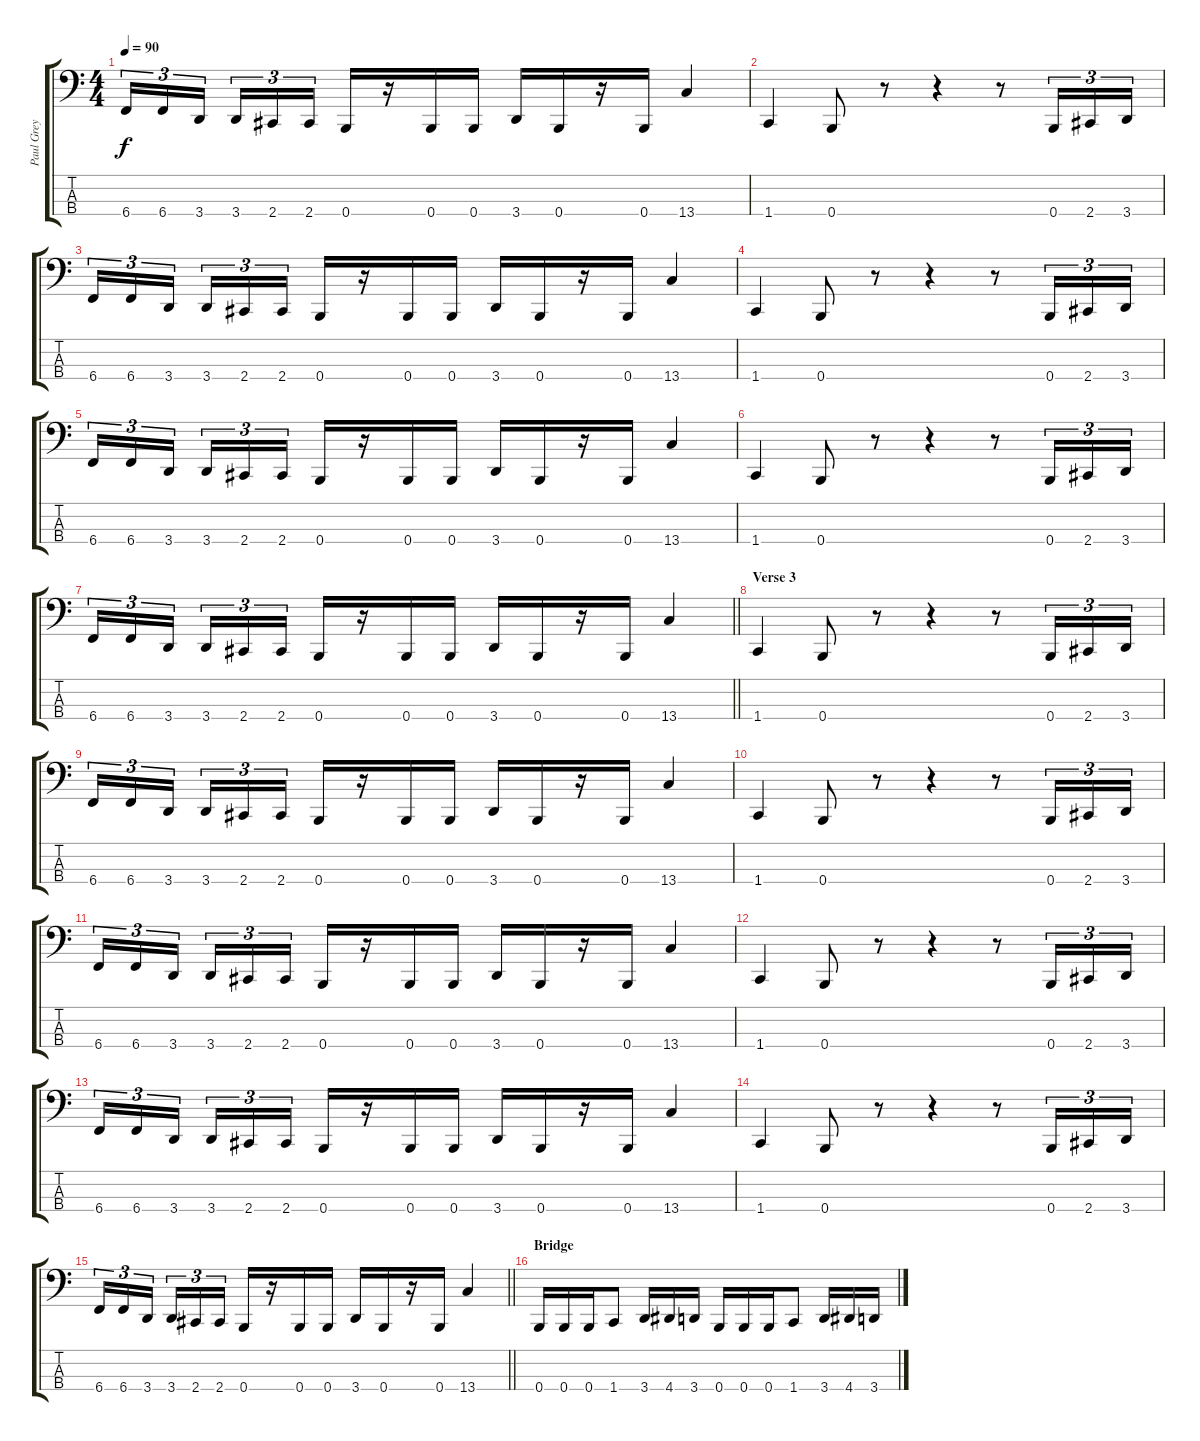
\track ("Paul Grey" "Paul Grey") {instrument electricbasspick}
\staff {score tabs}
\tuning (E2 B1 Gb1 B0) {hide}
\ts (4 4)
\tempo 90
\clef f4
\ks c
6.4.16{tu (3 2) dy f} 6.4.16{tu (3 2)} 3.4.16{tu (3 2) beam splitsecondary} 3.4.16{tu (3 2)} 2.4.16{tu (3 2)} 2.4.16{tu (3 2)} 0.4.16 r.16 0.4.16 0.4.16 3.4.16 0.4.16 r.16 0.4.16 13.4.4 |
1.4.4 0.4.8 r.8 r.4 r.8 0.4.16{tu (3 2)} 2.4.16{tu (3 2)} 3.4.16{tu (3 2)} |
6.4.16{tu (3 2)} 6.4.16{tu (3 2)} 3.4.16{tu (3 2) beam splitsecondary} 3.4.16{tu (3 2)} 2.4.16{tu (3 2)} 2.4.16{tu (3 2)} 0.4.16 r.16 0.4.16 0.4.16 3.4.16 0.4.16 r.16 0.4.16 13.4.4 |
1.4.4 0.4.8 r.8 r.4 r.8 0.4.16{tu (3 2)} 2.4.16{tu (3 2)} 3.4.16{tu (3 2)} |
6.4.16{tu (3 2)} 6.4.16{tu (3 2)} 3.4.16{tu (3 2) beam splitsecondary} 3.4.16{tu (3 2)} 2.4.16{tu (3 2)} 2.4.16{tu (3 2)} 0.4.16 r.16 0.4.16 0.4.16 3.4.16 0.4.16 r.16 0.4.16 13.4.4 |
1.4.4 0.4.8 r.8 r.4 r.8 0.4.16{tu (3 2)} 2.4.16{tu (3 2)} 3.4.16{tu (3 2)} |
\barLineRight lightlight
6.4.16{tu (3 2)} 6.4.16{tu (3 2)} 3.4.16{tu (3 2) beam splitsecondary} 3.4.16{tu (3 2)} 2.4.16{tu (3 2)} 2.4.16{tu (3 2)} 0.4.16 r.16 0.4.16 0.4.16 3.4.16 0.4.16 r.16 0.4.16 13.4.4 |
\section ("" "Verse 3")
1.4.4 0.4.8 r.8 r.4 r.8 0.4.16{tu (3 2)} 2.4.16{tu (3 2)} 3.4.16{tu (3 2)} |
6.4.16{tu (3 2)} 6.4.16{tu (3 2)} 3.4.16{tu (3 2) beam splitsecondary} 3.4.16{tu (3 2)} 2.4.16{tu (3 2)} 2.4.16{tu (3 2)} 0.4.16 r.16 0.4.16 0.4.16 3.4.16 0.4.16 r.16 0.4.16 13.4.4 |
1.4.4 0.4.8 r.8 r.4 r.8 0.4.16{tu (3 2)} 2.4.16{tu (3 2)} 3.4.16{tu (3 2)} |
6.4.16{tu (3 2)} 6.4.16{tu (3 2)} 3.4.16{tu (3 2) beam splitsecondary} 3.4.16{tu (3 2)} 2.4.16{tu (3 2)} 2.4.16{tu (3 2)} 0.4.16 r.16 0.4.16 0.4.16 3.4.16 0.4.16 r.16 0.4.16 13.4.4 |
1.4.4 0.4.8 r.8 r.4 r.8 0.4.16{tu (3 2)} 2.4.16{tu (3 2)} 3.4.16{tu (3 2)} |
6.4.16{tu (3 2)} 6.4.16{tu (3 2)} 3.4.16{tu (3 2) beam splitsecondary} 3.4.16{tu (3 2)} 2.4.16{tu (3 2)} 2.4.16{tu (3 2)} 0.4.16 r.16 0.4.16 0.4.16 3.4.16 0.4.16 r.16 0.4.16 13.4.4 |
1.4.4 0.4.8 r.8 r.4 r.8 0.4.16{tu (3 2)} 2.4.16{tu (3 2)} 3.4.16{tu (3 2)} |
\barLineRight lightlight
6.4.16{tu (3 2)} 6.4.16{tu (3 2)} 3.4.16{tu (3 2) beam splitsecondary} 3.4.16{tu (3 2)} 2.4.16{tu (3 2)} 2.4.16{tu (3 2)} 0.4.16 r.16 0.4.16 0.4.16 3.4.16 0.4.16 r.16 0.4.16 13.4.4 |
\section ("" "Bridge")
0.4.16 0.4.16 0.4.16 1.4.8 3.4.16 4.4.16 3.4.16 0.4.16 0.4.16 0.4.16 1.4.8 3.4.16 4.4.16 3.4.16
